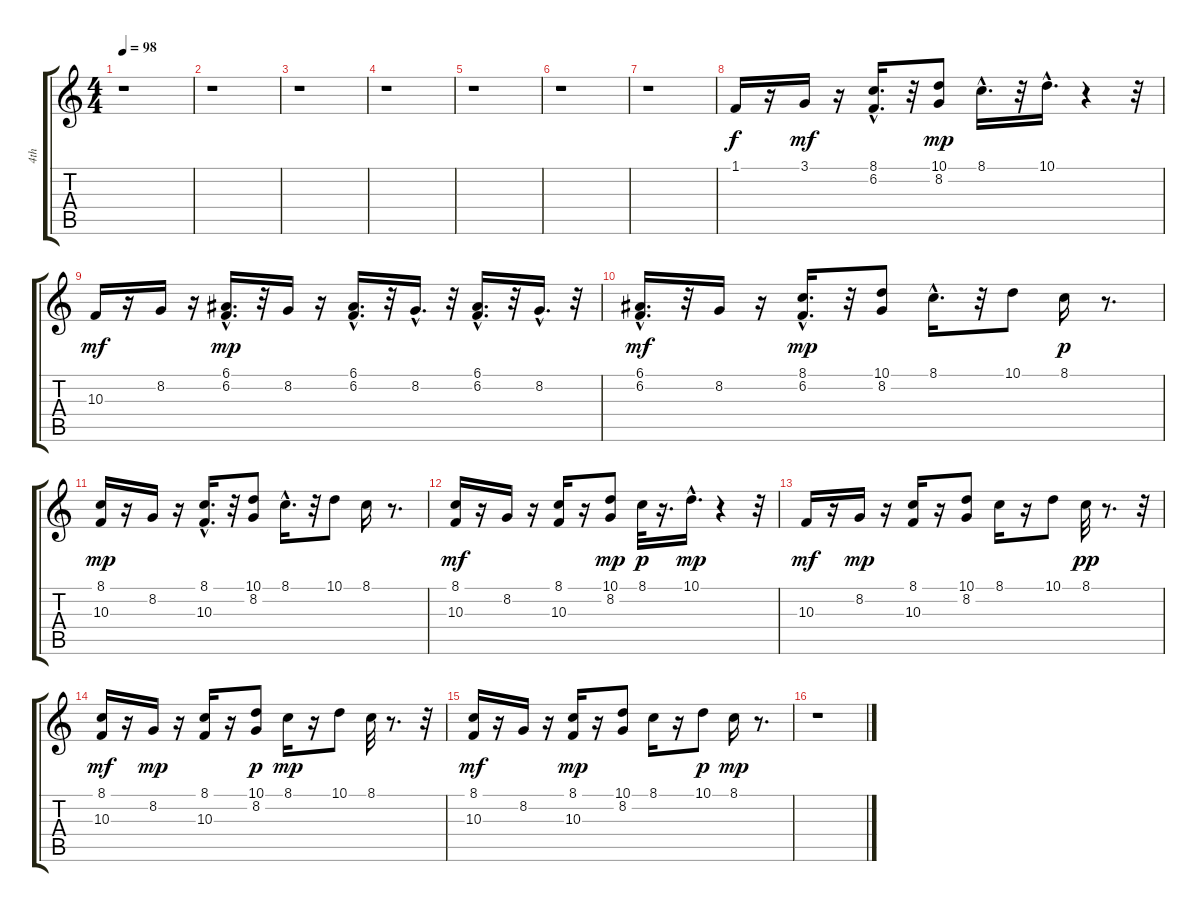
\track ("4th" "4th") {instrument lead6voice}
\staff {score tabs}
\tuning (E4 B3 G3 D3 A2 E2) {hide}
\ts (4 4)
\tempo 98
\clef g2
\ks c
r.1{dy f} |
r.1 |
r.1 |
r.1 |
r.1 |
r.1 |
r.1 |
1.1.16 r.16 3.1.16{dy mf} r.16 (8.1{hac} 6.2).16{d} r.32 (10.1 8.2).8{dy mp} 8.1{hac}.16{d} r.32 10.1{hac}.16{d} r.4 r.32 |
10.3.16{dy mf} r.16 8.2.16 r.16 (6.1{hac} 6.2).16{d dy mp} r.32 8.2.16 r.16 (6.1{hac} 6.2{hac}).16{d} r.32 8.2{hac}.16{d} r.32 (6.1{hac} 6.2{hac}).16{d} r.32 8.2{hac}.16{d} r.32 |
(6.1{hac} 6.2).16{d dy mf} r.32 8.2.16 r.16 (8.1{hac} 6.2).16{d dy mp} r.32 (10.1 8.2).8 8.1{hac}.16{d} r.32 10.1.8 8.1.16{dy p} r.8{d} |
(8.1 10.3).16{dy mp} r.16 8.2.16 r.16 (8.1{hac} 10.3).16{d} r.32 (10.1 8.2).8 8.1{hac}.16{d} r.32 10.1.8 8.1.16 r.8{d} |
(8.1 10.3).16{dy mf} r.16 8.2.16 r.16 (8.1 10.3).16 r.16 (10.1 8.2).8{dy mp} 8.1.32{dy p} r.16{d} 10.1{hac}.16{d dy mp} r.4 r.32 |
10.3.16{dy mf} r.16 8.2.16{dy mp} r.16 (8.1 10.3).16 r.16 (10.1 8.2).8 8.1.16 r.16 10.1.8 8.1.32{dy pp} r.8{d} r.32 |
(8.1 10.3).16{dy mf} r.16 8.2.16{dy mp} r.16 (8.1 10.3).16 r.16 (10.1 8.2).8{dy p} 8.1.16{dy mp} r.16 10.1.8 8.1.32 r.8{d} r.32 |
(8.1 10.3).16{dy mf} r.16 8.2.16 r.16 (8.1 10.3).16{dy mp} r.16 (10.1 8.2).8 8.1.16 r.16 10.1.8{dy p} 8.1.16{dy mp} r.8{d} |
r.1
